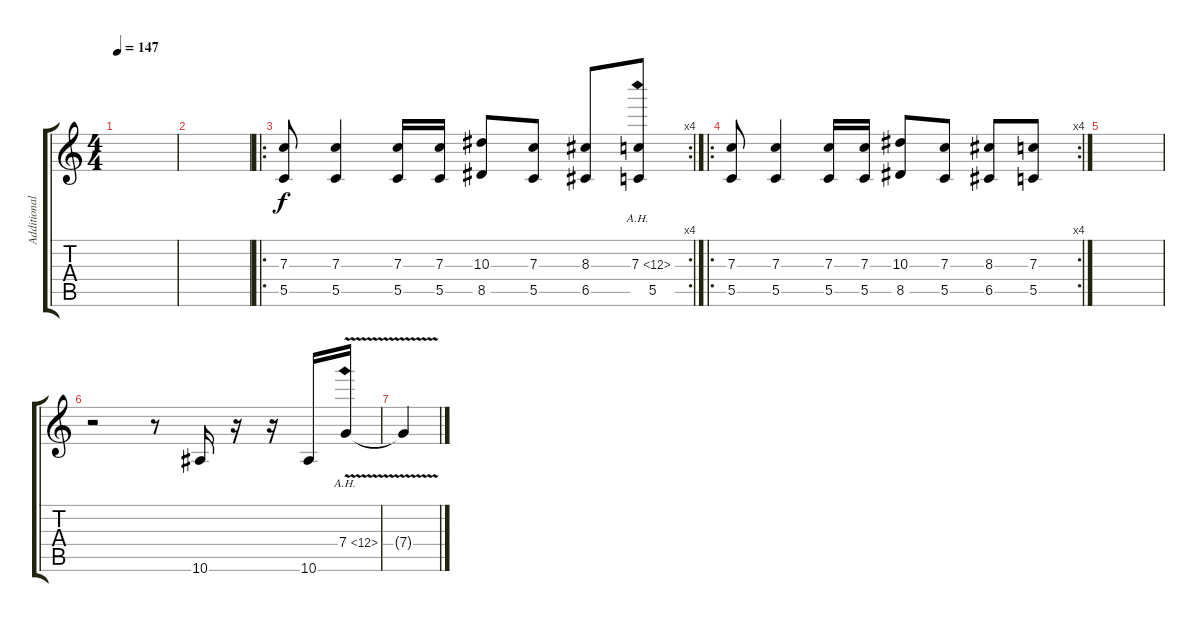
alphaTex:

\track ("Additional guitar" "Additional") {instrument distortionguitar}
\staff {score tabs}
\tuning (D4 A3 F3 C3 G2 C2) {hide}
\ts (4 4)
\tempo 147
\clef g2
\ks c
|
|
\ro
\rc 4
(7.3 5.5).8 (7.3 5.5).4 (7.3 5.5).16 (7.3 5.5).16 (10.3 8.5).8 (7.3 5.5).8 (8.3 6.5).8 (7.3{ah 5} 5.5).8 |
\ro
\rc 4
(7.3 5.5).8 (7.3 5.5).4 (7.3 5.5).16 (7.3 5.5).16 (10.3 8.5).8 (7.3 5.5).8 (8.3 6.5).8 (7.3 5.5).8 |
|
r.2 r.8 10.6.16 r.16 r.16 10.6.16 7.4{ah 5 v}.16 |
7.4{t}.4
